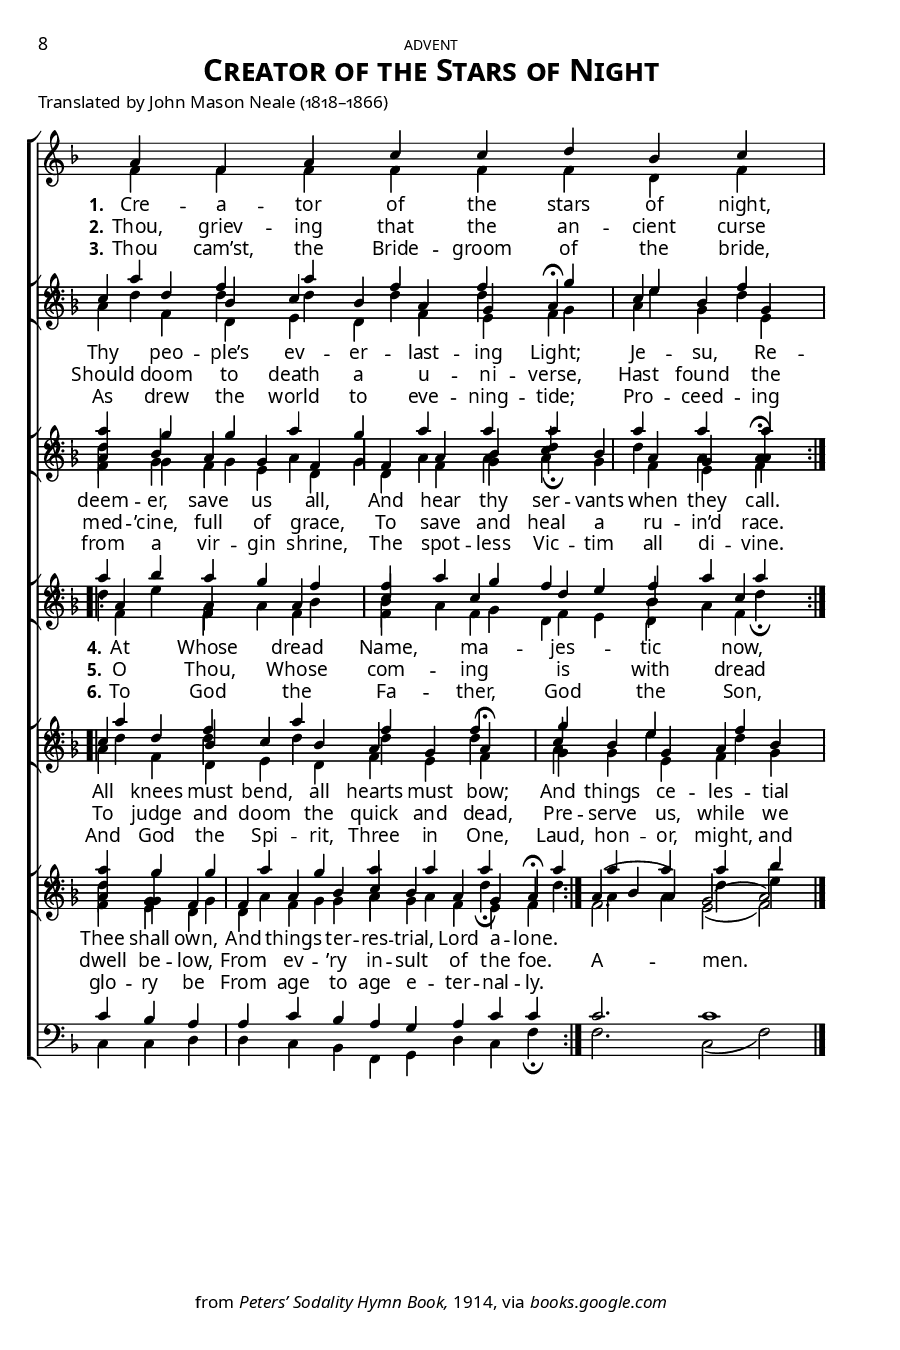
\version "2.14.2"
\include "util.ly"
\version "2.14.2"
#(set-global-staff-size 15) \paper{ #(define fonts (make-pango-font-tree "GoudyOlSt BT" "Garamond Premier Pro" "Garamond Premier Pro" (/ 15 20))) }
\header {tagline = ""
    title = \markup{\override #'(font-name . "Garamond Premier Pro Semibold"){ \abs-fontsize #15 \smallCapsOldStyle"Creator of the Stars of Night"}}
    poet = \markup\oldStyleNum"Translated by John Mason Neale (1818–1866)"
    %arranger = \markup\oldStyleNum"Edited by Benjamin Bloomfield (1984–)"
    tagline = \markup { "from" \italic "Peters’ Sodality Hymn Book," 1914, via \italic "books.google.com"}
  }
\paper {
  print-all-headers = ##f
  paper-height = 9\in
  paper-width = 6\in
  indent = 0\in
  %system-system-spacing = #'((basic-distance . 10) (padding . 0))
  system-system-spacing =
    #'((basic-distance . 0)
       (minimum-distance . 0)
       (padding . -10)
       (stretchability . 100))
  score-markup-spacing =
    #'((basic-distance . 0)
       (minimum-distance . 0)
       (padding . 0)
       (stretchability . 0))
  markup-system-spacing =
    #'((basic-distance . 0)
       (minimum-distance . 0)
       (padding . 0)
       (stretchability . 0))
  ragged-last-bottom = ##t
  ragged-bottom = ##f
  two-sided = ##t
  inner-margin = 0.5\in
  outer-margin = 0.25\in
  top-margin = 0.25\in
  bottom-margin = 0.25\in
  first-page-number = #008
  print-first-page-number = ##t
  headerLine = \markup{\override #'(font-name . "Garamond Premier Pro") \smallCaps advent}
  oddHeaderMarkup = \markup\fill-line{
     \override #'(font-name . "Garamond Premier Pro")\abs-fontsize #8.5
     \combine 
        \fill-line{"" \if \should-print-page-number
        \oldStylePageNum""
        }
        \fill-line{\headerLine}
  }
  evenHeaderMarkup = \markup {
     \override #'(font-name . "Garamond Premier Pro")\abs-fontsize #8.5
     \combine
        \if \should-print-page-number
        \oldStylePageNum""
        \fill-line{\headerLine}
  }
}

\markup\vspace#0.5

















global = {
  \key f \major
  \time 6/8
  \autoBeamOff
  \override DynamicLineSpanner #'staff-padding = #0.0
  \override DynamicLineSpanner #'Y-extent = #'(-1 . 1)
  \set Score.timing = ##f
}

sopMusic = \relative c'' {
  \repeat volta 2 {
    a4 f a
    c c d bes
    c \bar "|"
    c d bes
    c bes a g
    a\fermata \bar "|"
    
    c bes g \bar""
    a bes \bar"" a g
    f \bar "|"
    f a bes
    c bes a g
    a\fermata
  }
}
sopAmen = \relative c'' {
  a4( bes a) g2( a) \bar "|."
}
sopWords = \lyricmode {
  
}

altoMusic = \relative c' {
  f4 f f
  f f f d
  f
  a f d
  e d f e
  f \bar "|"
  
  a g e
  f g f e
  d
  d f g
  a g f e
  f
}
altoAmen = \relative c' {
  f2. e2( f)
}
altoWords = \lyricmode {
  \dropLyricsIX
  \set stanza = #"1."
  Cre -- a -- tor of the stars of night,
  Thy peo -- ple’s ev -- er -- last -- ing Light;
  Je -- su, Re -- deem -- er, save us all,
  And hear thy ser -- vants when they call.

  \set stanza = #"4."
  At Whose dread Name, ma -- jes -- tic now,
  All knees must bend, all hearts must bow;
  And things ce -- les -- tial Thee shall own,
  And things ter -- res -- trial, Lord a -- lone.
}
altoWordsII = \lyricmode {
  \dropLyricsIX
%\markup\italic
  \set stanza = #"2."
  Thou, griev -- ing that the an -- cient curse
  Should doom to death a u -- ni -- verse,
  Hast found the med -- ’cine, full of grace,
  To save and heal a ru -- in’d race.
  
  \set stanza = #" 5."
  O Thou, Whose com -- ing is with dread
  To judge and doom the quick and dead,
  Pre -- serve us, while we dwell be -- low,
  From ev -- ’ry in -- sult of the foe.

  A -- men.
}
altoWordsIII = \lyricmode {
  \dropLyricsIX
  \set stanza = #"3."
  Thou cam’st, the Bride -- groom of the bride,
  As drew the world to eve -- ning -- tide;
  Pro -- ceed -- ing from a vir -- gin shrine,
  The spot -- less Vic -- tim all di -- vine.

  \set stanza = #" 6."
  To God the Fa -- ther, God the Son,
  And God the Spi -- rit, Three in One,
  Laud, hon -- or, might, and glo -- ry be
  From age to age e -- ter -- nal -- ly.
}
altoWordsIV = \lyricmode {
  \set stanza = #"4. "
  \set ignoreMelismata = ##t
}
altoWordsV = \lyricmode {
  \set stanza = #"5. "
  \set ignoreMelismata = ##t
}
altoWordsVI = \lyricmode {
  \set stanza = #"6. "
  \set ignoreMelismata = ##t
}
tenorMusic = \relative c' {
  c4 a c
  a a bes g
  a
  c bes bes
  c bes c c
  c \bar "|"
  
  c c c
  c d c bes
  a
  a c bes
  a g a c
  c
}
tenorAmen = \relative c' {
  c2. c1
}
tenorWords = \lyricmode {

}

bassMusic = \relative c {
  f4 f f
  f f bes, g'
  f
  f bes, bes
  c bes c c
  f\fermata \bar "|"
  
  f c c
  f g c, c
  d
  d c bes
  f g d' c
  f\fermata
}
bassAmen = \relative c {
  f2. c2( f)
}
bassWords = \lyricmode {

}

pianoRH = \relative c' {
  
}
pianoLH = \relative c' {
  
}

\score {
  <<
   \new ChoirStaff <<
    \new Staff = women <<
      \new Voice = "sopranos" { \voiceOne << \global {\repeat unfold2 \sopMusic \sopAmen}>> }
      \new Voice = "altos" { \voiceTwo << \global {\repeat unfold2 \altoMusic \altoAmen} >> }
    >>
    \new Lyrics \with { alignAboveContext = #"women" \override VerticalAxisGroup #'nonstaff-relatedstaff-spacing = #'((basic-distance . 1))} \lyricsto "sopranos" \sopWords
    \new Lyrics = "altosVI"  \with { alignBelowContext = #"women" \override VerticalAxisGroup #'nonstaff-relatedstaff-spacing = #'((basic-distance . 1))} \lyricsto "altos" \altoWordsVI
    \new Lyrics = "altosV"  \with { alignBelowContext = #"women" \override VerticalAxisGroup #'nonstaff-relatedstaff-spacing = #'((basic-distance . 1))} \lyricsto "altos" \altoWordsV
    \new Lyrics = "altosIV"  \with { alignBelowContext = #"women" \override VerticalAxisGroup #'nonstaff-relatedstaff-spacing = #'((basic-distance . 1))} \lyricsto "altos" \altoWordsIV
    \new Lyrics = "altosIII"  \with { alignBelowContext = #"women" \override VerticalAxisGroup #'nonstaff-relatedstaff-spacing = #'((basic-distance . 1))} \lyricsto "altos" \altoWordsIII
    \new Lyrics = "altosII"  \with { alignBelowContext = #"women" \override VerticalAxisGroup #'nonstaff-relatedstaff-spacing = #'((basic-distance . 1))} \lyricsto "altos" \altoWordsII
    \new Lyrics = "altos"  \with { alignBelowContext = #"women" \override VerticalAxisGroup #'nonstaff-relatedstaff-spacing = #'((padding . -0.5))} \lyricsto "altos" \altoWords
   \new Staff = men <<
      \clef bass
      \new Voice = "tenors" { \voiceOne << \global {\repeat unfold2  \tenorMusic \tenorAmen} >> }
      \new Voice = "basses" { \voiceTwo << \global {\repeat unfold2 \bassMusic \bassAmen} >> }
    >>
    \new Lyrics \with { alignAboveContext = #"men" \override VerticalAxisGroup #'nonstaff-relatedstaff-spacing = #'((basic-distance . 1)) } \lyricsto "tenors" \tenorWords
    \new Lyrics \with { alignBelowContext = #"men" \override VerticalAxisGroup #'nonstaff-relatedstaff-spacing = #'((basic-distance . 1)) } \lyricsto "basses" \bassWords
  >>
%    \new PianoStaff << \new Staff { \new Voice { \pianoRH } } \new Staff { \clef "bass" \pianoLH } >>
  >>
  \layout {
    \context {
      \Score
      %\override SpacingSpanner #'base-shortest-duration = #(ly:make-moment 1 8)
      %\override SpacingSpanner #'common-shortest-duration = #(ly:make-moment 1 4)
    }
    \context {
      % Remove all empty staves
      \Staff
      \RemoveEmptyStaves \override VerticalAxisGroup #'remove-first = ##t
      \remove "Time_signature_engraver"
    }
    \context {
      \Lyrics
      \override LyricText #'X-offset = #center-on-word
    }
  }
  
  \midi {
    \tempo 4 = 120
    \set Staff.midiInstrument = "piccolo"
  
    \context {
      \Voice
      \remove "Dynamic_performer"
    }
  }
}
